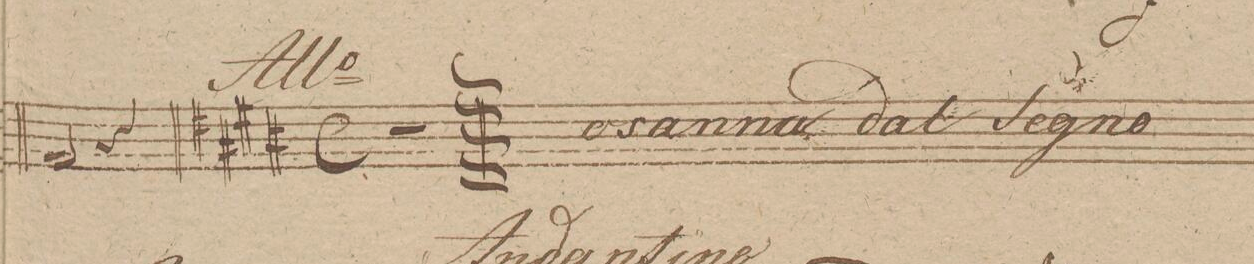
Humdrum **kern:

**kern	**dynam
*I"Fagotto 2do	*
*clefF4	*
*k[f#c#g#]	*
*M3/4	*
2AA/]	.
4r	.
=102||	=102||
*k[f#c#g#d#]	*
*c#:	*
*M4/4	*
*met(c)	*
*mmet(c)	*
1r	.
==	==
*-	*-
